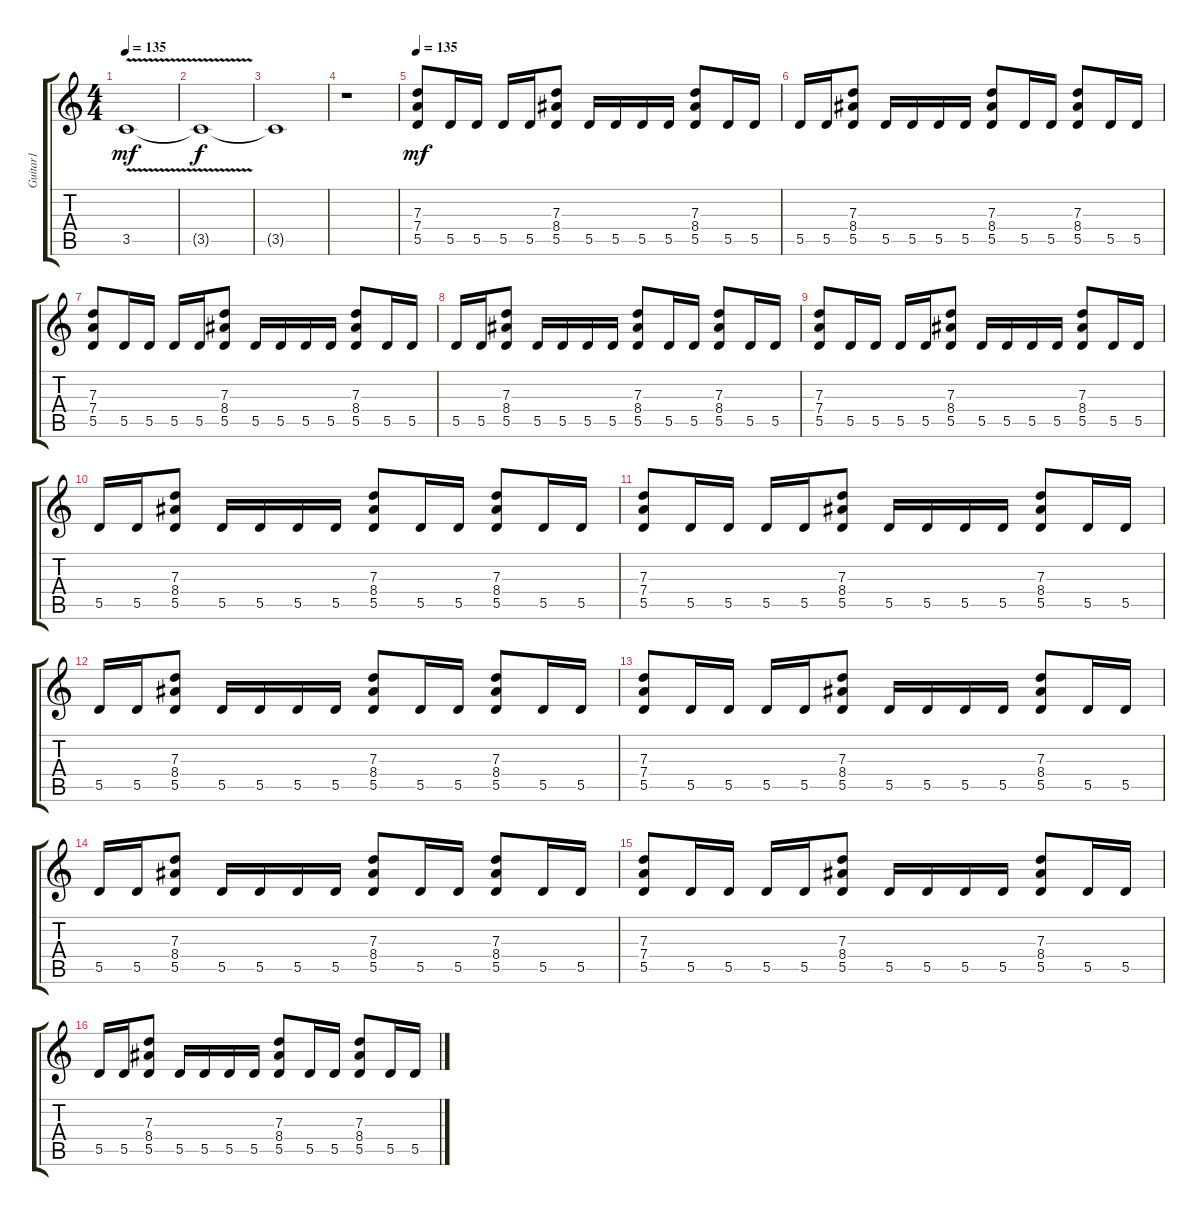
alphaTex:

\track ("Guitar1" "Guitar1") {instrument acousticguitarsteel}
\staff {score tabs}
\tuning (E4 B3 G3 D3 A2 E2) {hide}
\ts (4 4)
\tempo 135
\clef g2
\ks c
3.5{v}.1{dy mf} |
3.5{t}.1{dy f} |
3.5{t}.1 |
r.1 |
\tempo 135
(7.3 7.4 5.5).8{dy mf} 5.5.16 5.5.16 5.5.16 5.5.16 (7.3 8.4 5.5).8 5.5.16 5.5.16 5.5.16 5.5.16 (7.3 8.4 5.5).8 5.5.16 5.5.16 |
5.5.16 5.5.16 (7.3 8.4 5.5).8 5.5.16 5.5.16 5.5.16 5.5.16 (7.3 8.4 5.5).8 5.5.16 5.5.16 (7.3 8.4 5.5).8 5.5.16 5.5.16 |
(7.3 7.4 5.5).8 5.5.16 5.5.16 5.5.16 5.5.16 (7.3 8.4 5.5).8 5.5.16 5.5.16 5.5.16 5.5.16 (7.3 8.4 5.5).8 5.5.16 5.5.16 |
5.5.16 5.5.16 (7.3 8.4 5.5).8 5.5.16 5.5.16 5.5.16 5.5.16 (7.3 8.4 5.5).8 5.5.16 5.5.16 (7.3 8.4 5.5).8 5.5.16 5.5.16 |
(7.3 7.4 5.5).8 5.5.16 5.5.16 5.5.16 5.5.16 (7.3 8.4 5.5).8 5.5.16 5.5.16 5.5.16 5.5.16 (7.3 8.4 5.5).8 5.5.16 5.5.16 |
5.5.16 5.5.16 (7.3 8.4 5.5).8 5.5.16 5.5.16 5.5.16 5.5.16 (7.3 8.4 5.5).8 5.5.16 5.5.16 (7.3 8.4 5.5).8 5.5.16 5.5.16 |
(7.3 7.4 5.5).8 5.5.16 5.5.16 5.5.16 5.5.16 (7.3 8.4 5.5).8 5.5.16 5.5.16 5.5.16 5.5.16 (7.3 8.4 5.5).8 5.5.16 5.5.16 |
5.5.16 5.5.16 (7.3 8.4 5.5).8 5.5.16 5.5.16 5.5.16 5.5.16 (7.3 8.4 5.5).8 5.5.16 5.5.16 (7.3 8.4 5.5).8 5.5.16 5.5.16 |
(7.3 7.4 5.5).8 5.5.16 5.5.16 5.5.16 5.5.16 (7.3 8.4 5.5).8 5.5.16 5.5.16 5.5.16 5.5.16 (7.3 8.4 5.5).8 5.5.16 5.5.16 |
5.5.16 5.5.16 (7.3 8.4 5.5).8 5.5.16 5.5.16 5.5.16 5.5.16 (7.3 8.4 5.5).8 5.5.16 5.5.16 (7.3 8.4 5.5).8 5.5.16 5.5.16 |
(7.3 7.4 5.5).8 5.5.16 5.5.16 5.5.16 5.5.16 (7.3 8.4 5.5).8 5.5.16 5.5.16 5.5.16 5.5.16 (7.3 8.4 5.5).8 5.5.16 5.5.16 |
5.5.16 5.5.16 (7.3 8.4 5.5).8 5.5.16 5.5.16 5.5.16 5.5.16 (7.3 8.4 5.5).8 5.5.16 5.5.16 (7.3 8.4 5.5).8 5.5.16 5.5.16
